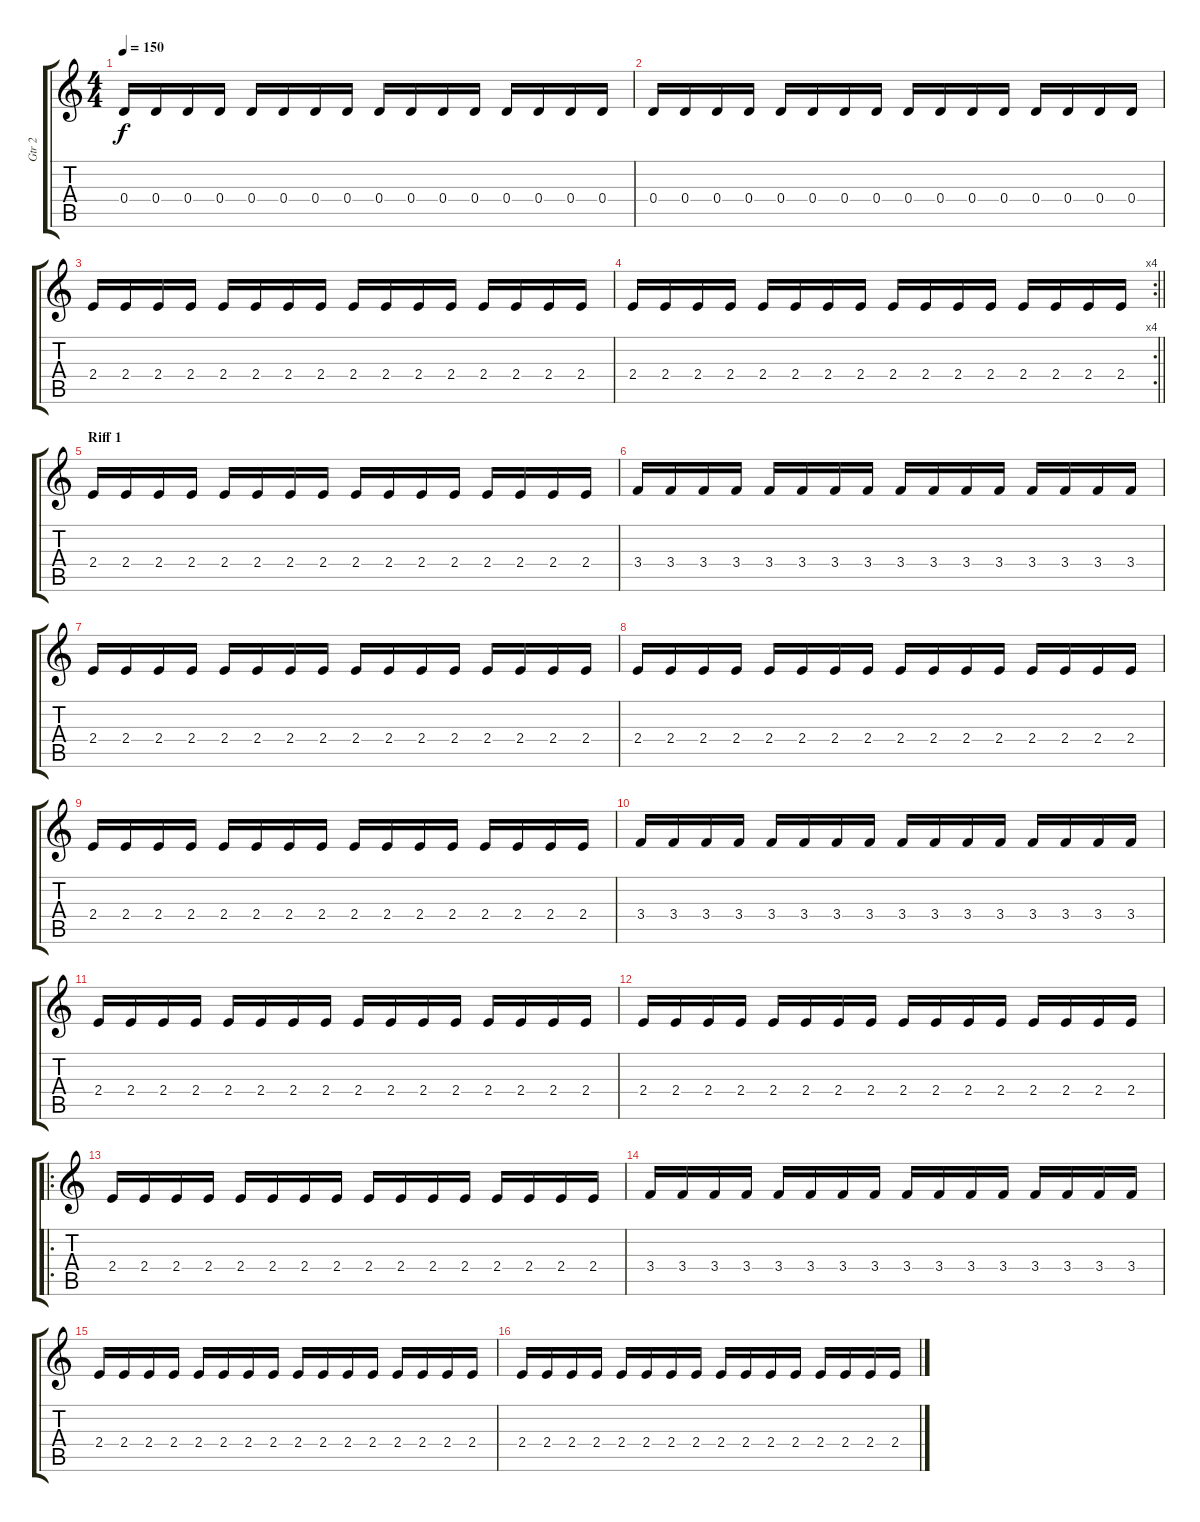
\track ("Gtr 2" "Gtr 2") {instrument distortionguitar}
\staff {score tabs}
\tuning (E4 B3 G3 D3 A2 E2) {hide}
\ts (4 4)
\tempo 150
\clef g2
\ks c
0.4.16{dy f} 0.4.16 0.4.16 0.4.16 0.4.16 0.4.16 0.4.16 0.4.16 0.4.16 0.4.16 0.4.16 0.4.16 0.4.16 0.4.16 0.4.16 0.4.16 |
0.4.16 0.4.16 0.4.16 0.4.16 0.4.16 0.4.16 0.4.16 0.4.16 0.4.16 0.4.16 0.4.16 0.4.16 0.4.16 0.4.16 0.4.16 0.4.16 |
2.4.16 2.4.16 2.4.16 2.4.16 2.4.16 2.4.16 2.4.16 2.4.16 2.4.16 2.4.16 2.4.16 2.4.16 2.4.16 2.4.16 2.4.16 2.4.16 |
\rc 4
\barLineRight lightlight
2.4.16 2.4.16 2.4.16 2.4.16 2.4.16 2.4.16 2.4.16 2.4.16 2.4.16 2.4.16 2.4.16 2.4.16 2.4.16 2.4.16 2.4.16 2.4.16 |
\section ("" "Riff 1")
2.4.16 2.4.16 2.4.16 2.4.16 2.4.16 2.4.16 2.4.16 2.4.16 2.4.16 2.4.16 2.4.16 2.4.16 2.4.16 2.4.16 2.4.16 2.4.16 |
3.4.16 3.4.16 3.4.16 3.4.16 3.4.16 3.4.16 3.4.16 3.4.16 3.4.16 3.4.16 3.4.16 3.4.16 3.4.16 3.4.16 3.4.16 3.4.16 |
2.4.16 2.4.16 2.4.16 2.4.16 2.4.16 2.4.16 2.4.16 2.4.16 2.4.16 2.4.16 2.4.16 2.4.16 2.4.16 2.4.16 2.4.16 2.4.16 |
2.4.16 2.4.16 2.4.16 2.4.16 2.4.16 2.4.16 2.4.16 2.4.16 2.4.16 2.4.16 2.4.16 2.4.16 2.4.16 2.4.16 2.4.16 2.4.16 |
2.4.16 2.4.16 2.4.16 2.4.16 2.4.16 2.4.16 2.4.16 2.4.16 2.4.16 2.4.16 2.4.16 2.4.16 2.4.16 2.4.16 2.4.16 2.4.16 |
3.4.16 3.4.16 3.4.16 3.4.16 3.4.16 3.4.16 3.4.16 3.4.16 3.4.16 3.4.16 3.4.16 3.4.16 3.4.16 3.4.16 3.4.16 3.4.16 |
2.4.16 2.4.16 2.4.16 2.4.16 2.4.16 2.4.16 2.4.16 2.4.16 2.4.16 2.4.16 2.4.16 2.4.16 2.4.16 2.4.16 2.4.16 2.4.16 |
2.4.16 2.4.16 2.4.16 2.4.16 2.4.16 2.4.16 2.4.16 2.4.16 2.4.16 2.4.16 2.4.16 2.4.16 2.4.16 2.4.16 2.4.16 2.4.16 |
\ro
2.4.16 2.4.16 2.4.16 2.4.16 2.4.16 2.4.16 2.4.16 2.4.16 2.4.16 2.4.16 2.4.16 2.4.16 2.4.16 2.4.16 2.4.16 2.4.16 |
3.4.16 3.4.16 3.4.16 3.4.16 3.4.16 3.4.16 3.4.16 3.4.16 3.4.16 3.4.16 3.4.16 3.4.16 3.4.16 3.4.16 3.4.16 3.4.16 |
2.4.16 2.4.16 2.4.16 2.4.16 2.4.16 2.4.16 2.4.16 2.4.16 2.4.16 2.4.16 2.4.16 2.4.16 2.4.16 2.4.16 2.4.16 2.4.16 |
2.4.16 2.4.16 2.4.16 2.4.16 2.4.16 2.4.16 2.4.16 2.4.16 2.4.16 2.4.16 2.4.16 2.4.16 2.4.16 2.4.16 2.4.16 2.4.16
